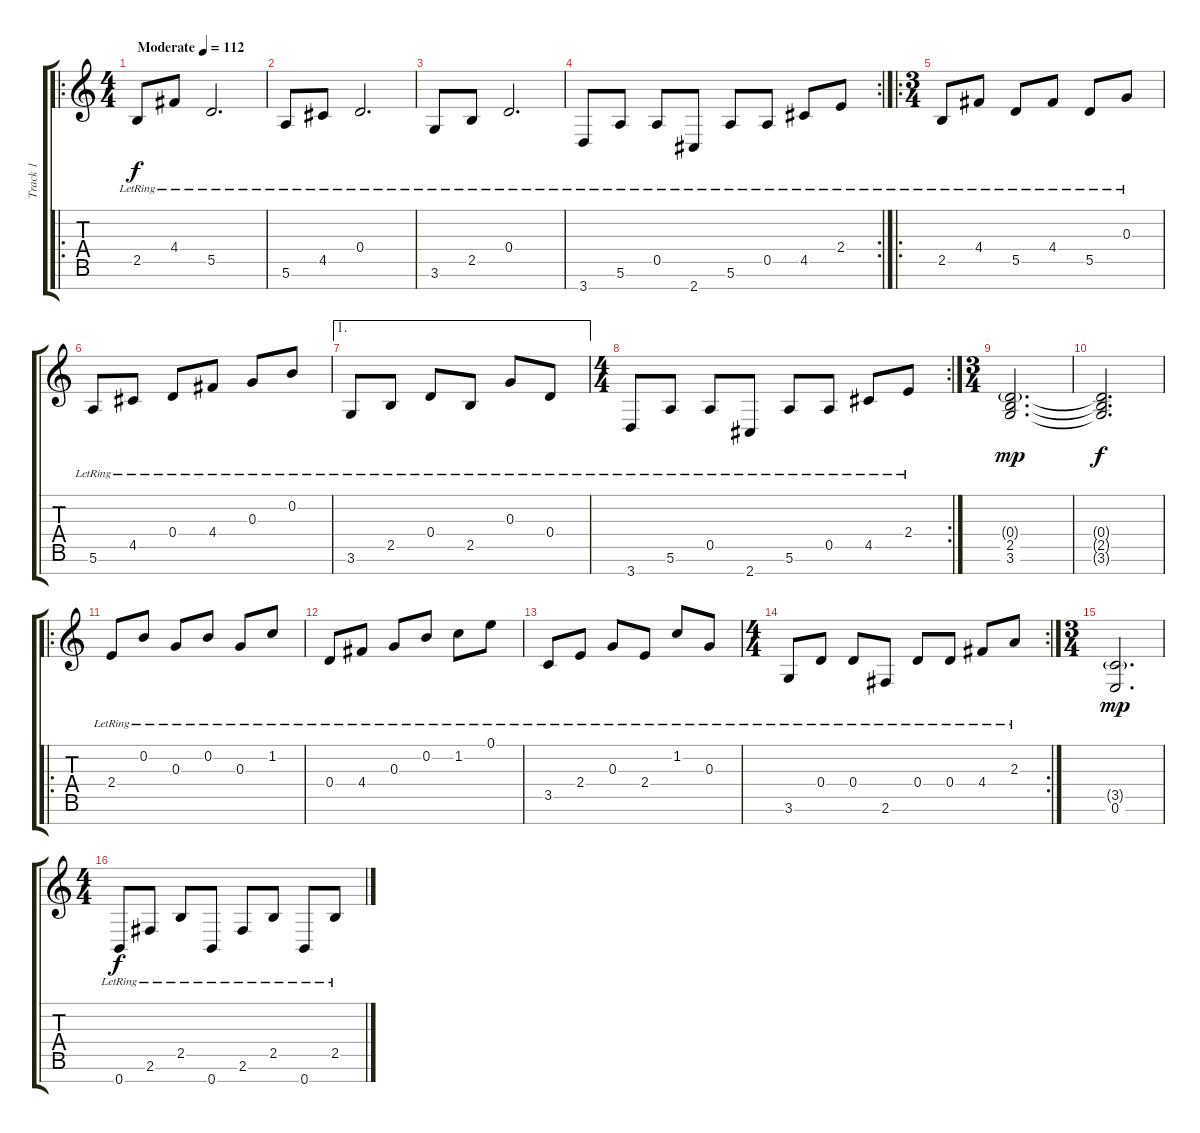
\track ("Track 1" "Track 1") {instrument acousticguitarsteel}
\staff {score tabs}
\tuning (E4 B3 G3 D3 A2 E2 B1) {hide}
\ro
\ts (4 4)
\tempo (112 "Moderate")
\clef g2
\ks c
2.5{lr}.8{dy f instrument acousticguitarsteel} 4.4{lr}.8 5.5{lr}.2{d} |
5.6{lr}.8 4.5{lr}.8 0.4{lr}.2{d} |
3.6{lr}.8 2.5{lr}.8 0.4{lr}.2{d} |
\rc 2
3.7{lr}.8 5.6{lr}.8 0.5{lr}.8 2.7{lr}.8 5.6{lr}.8 0.5{lr}.8 4.5{lr}.8 2.4{lr}.8 |
\ro
\ts (3 4)
2.5{lr}.8 4.4{lr}.8 5.5{lr}.8 4.4{lr}.8 5.5{lr}.8 0.3{lr}.8 |
5.6{lr}.8 4.5{lr}.8 0.4{lr}.8 4.4{lr}.8 0.3{lr}.8 0.2{lr}.8 |
\ae 1
3.6{lr}.8 2.5{lr}.8 0.4{lr}.8 2.5{lr}.8 0.3{lr}.8 0.4{lr}.8 |
\rc 2
\ts (4 4)
3.7{lr}.8 5.6{lr}.8 0.5{lr}.8 2.7{lr}.8 5.6{lr}.8 0.5{lr}.8 4.5{lr}.8 2.4{lr}.8 |
\ts (3 4)
(0.4{g} 2.5 3.6).2{d dy mp} |
(0.4{t} 2.5{t} 3.6{t}).2{d dy f} |
\ro
2.4{lr}.8 0.2{lr}.8 0.3{lr}.8 0.2{lr}.8 0.3{lr}.8 1.2{lr}.8 |
0.4{lr}.8 4.4{lr}.8 0.3{lr}.8 0.2{lr}.8 1.2{lr}.8 0.1{lr}.8 |
3.5{lr}.8 2.4{lr}.8 0.3{lr}.8 2.4{lr}.8 1.2{lr}.8 0.3{lr}.8 |
\rc 2
\ts (4 4)
3.6{lr}.8 0.4{lr}.8 0.4{lr}.8 2.6{lr}.8 0.4{lr}.8 0.4{lr}.8 4.4{lr}.8 2.3{lr}.8 |
\ts (3 4)
(3.5{g} 0.6).2{d dy mp} |
\ts (4 4)
0.7{lr}.8{dy f} 2.6{lr}.8 2.5{lr}.8 0.7{lr}.8 2.6{lr}.8 2.5{lr}.8 0.7{lr}.8 2.5{lr}.8
